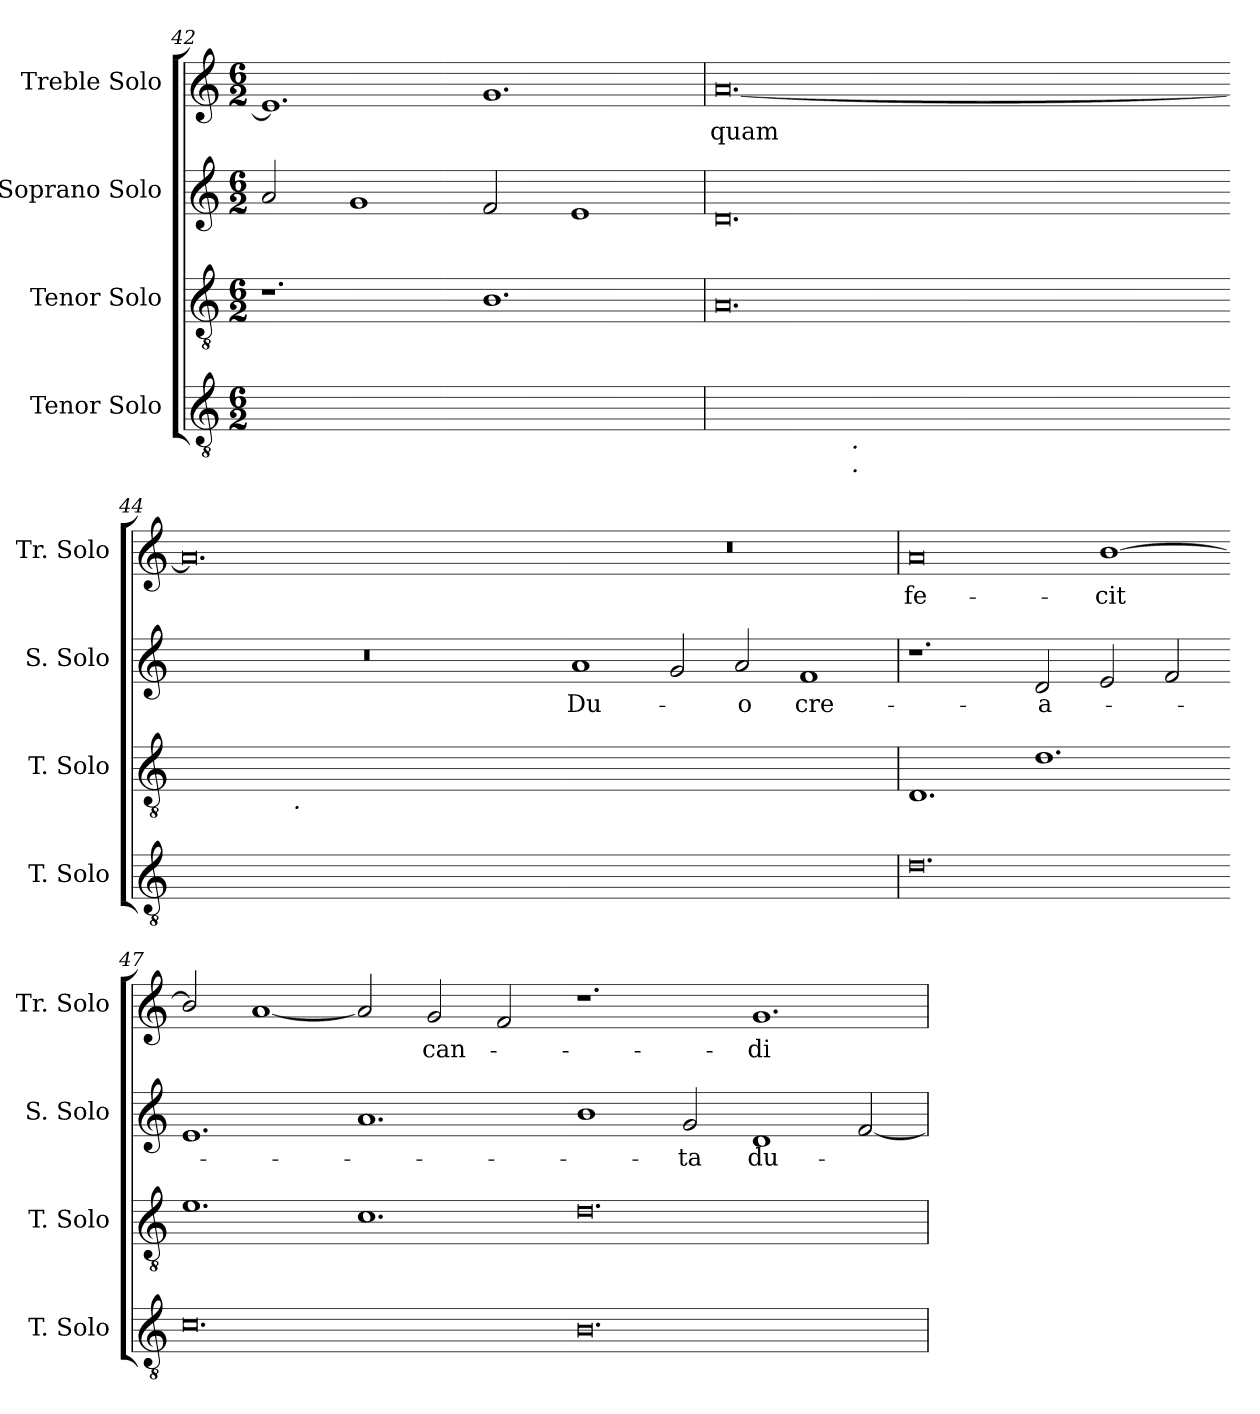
**kern	**kern	**kern	**text	**kern	**text
*part4	*part3	*part2	*part2	*part1	*part1
*staff4	*staff3	*staff2	*staff2	*staff1	*staff1
*I"Tenor Solo	*I"Tenor Solo	*I"Soprano Solo	*	*I"Treble Solo	*
*I'T. Solo	*I'T. Solo	*I'S. Solo	*	*I'Tr. Solo	*
*clefGv2	*clefGv2	*clefG2	*	*clefG2	*
*ITrd7c12	*ITrd7c12	*	*	*	*
*k[]	*k[]	*k[]	*	*k[]	*
*M6/2	*M6/2	*M6/2	*	*M6/2	*
=42	=42	=42	=42	=42	=42
0.GGiyy]	1.r	2ai/	.	1.ei]	.
.	.	1gi	.	.	.
.	1.BBi	2fi/	.	1.gi	.
.	.	1ei	.	.	.
!!LO:LB:g=z
=43	=43	=43	=43	=43	=43
!	!	!	!	!	!LO:LY:b:color=#000000
*^	*	*	*	*	*
[<0.DDiyy	2ryy	0.AAi	0.di	.	[<0.ai	quam
.	8ryy	.	.	.	.	.
.	128..ryy	.	.	.	.	.
!	!LO:TX:b:i:t=.	!	!	!	!	!
!	!LO:TX:b:i:t=.	!	!	!	!	!
.	1ryy	.	.	.	.	.
.	1ryy	.	.	.	.	.
.	4ryy	.	.	.	.	.
.	16ryy	.	.	.	.	.
.	32ryy	.	.	.	.	.
.	64ryy	.	.	.	.	.
.	512ryy	.	.	.	.	.
=44-	=44-	=44-	=44-	=44-	=44-	=44-
!	!	!	!LO:N:vis=1	!	!	!
*v	*v	*^	*	*	*	*
0.DDiyy_<	[>0.Diyy	2ryy	0.r	.	0.ai]	.
.	.	8ryy	.	.	.	.
.	.	32ryy	.	.	.	.
.	.	128.ryy	.	.	.	.
!	!	!LO:TX:b:i:t=.	!	!	!	!
.	.	1ryy	.	.	.	.
.	.	1ryy	.	.	.	.
.	.	4ryy	.	.	.	.
.	.	16ryy	.	.	.	.
.	.	64ryy	.	.	.	.
.	.	256ryy	.	.	.	.
*	*v	*v	*	*	*	*
=45-	=45-	=45-	=45-	=45-	=45-
*	*^	*	*	*	*
!	!	!	!	!LO:LY:b:color=#000000	!LO:N:vis=1	!
*	*v	*v	*	*	*	*
0.DDiyy]	0.Diyy]	1ai	Du-	0.r	.
.	.	2gi/	.	.	.
!	!	!	!LO:LY:b:color=#000000	!	!
.	.	2ai/	-o	.	.
!	!	!	!LO:LY:b:color=#000000	!	!
.	.	1fi	cre-	.	.
=46	=46	=46	=46	=46	=46
!	!	!	!	!	!LO:LY:b:color=#000000
0.Di	1.DDi	1.r	.	0ai	fe-
!	!	!	!LO:LY:b:color=#000000	!	!
.	1.Di	2di/	-a-	.	.
!	!	!	!	!	!LO:LY:b:color=#000000
.	.	2ei/	.	[<1bi	-cit
.	.	2fi/	.	.	.
=47-	=47-	=47-	=47-	=47-	=47-
0.Ci	1.Ei	1.ei	.	2bi/]	.
.	.	.	.	[<1ai	.
.	1.Ci	1.ai	.	2ai/]	.
!	!	!	!	!	!LO:LY:b:color=#000000
.	.	.	.	2gi/	can-
.	.	.	.	2fi/	.
=48-	=48-	=48-	=48-	=48-	=48-
0.BBi	0.Di	1bi	.	1.r	.
!	!	!	!LO:LY:b:color=#000000	!	!
.	.	2gi/	-ta	.	.
!	!	!	!LO:LY:b:color=#000000	!	!
!	!	!	!	!	!LO:LY:b:color=#000000
.	.	1di	du-	1.gi	-di-
.	.	[<2fi/	.	.	.
=	=	=	=	=	=
*-	*-	*-	*-	*-	*-
